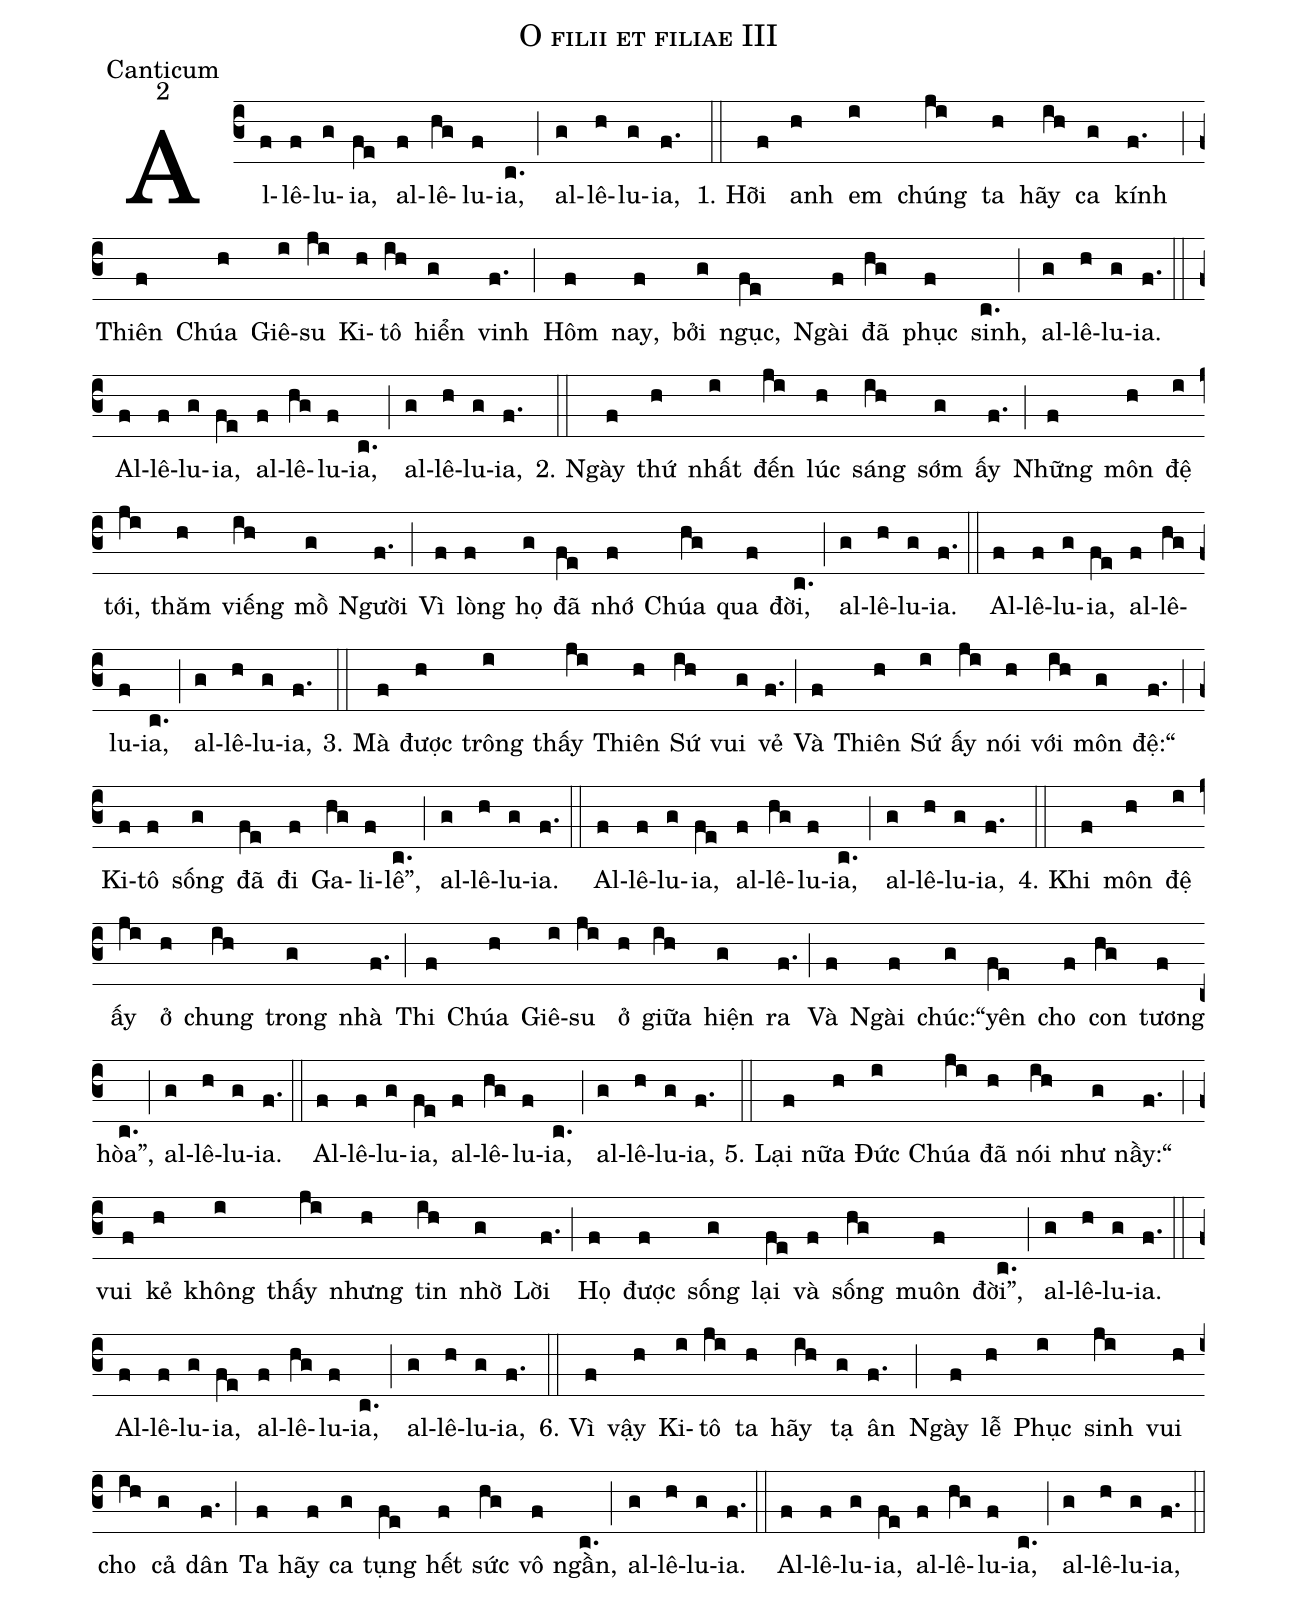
name:O filii et filiae III;
office-part:Canticum;
mode:2;
%%
(c3) Al-(f)lê-(f)lu-(g)ia,(fe) al-(f)lê-(hg)lu-(f)ia,(c.) (;)
al-(g)lê-(h)lu-(g)ia,(f.) (::)
1. Hỡi(f) anh(h) em(i) chúng(ji) ta(h) hãy(ih) ca(g) kính(f.) (;)
Thiên(f) Chúa(h) Giê-(i)su(ji) Ki-(h)tô(ih) hiển(g) vinh(f.) (;)
Hôm(f) nay,(f) bởi(g) ngục,(fe) Ngài(f) đã(hg) phục(f) sinh,(c.) (;) al-(g)lê-(h)lu-(g)ia.(f.) (::) Al-(f)lê-(f)lu-(g)ia,(fe) al-(f)lê-(hg)lu-(f)ia,(c.) (;)
al-(g)lê-(h)lu-(g)ia,(f.) (::)
2. Ngày(f) thứ(h) nhất(i) đến(ji) lúc(h) sáng(ih) sớm(g) ấy(f.) (;)
Những(f) môn(h) đệ(i) tới,(ji) thăm(h) viếng(ih) mồ(g) Người(f.) (;)
Vì(f) lòng(f) họ(g) đã(fe) nhớ(f) Chúa(hg) qua(f) đời,(c.) (;) al-(g)lê-(h)lu-(g)ia.(f.) (::) Al-(f)lê-(f)lu-(g)ia,(fe) al-(f)lê-(hg)lu-(f)ia,(c.) (;)
al-(g)lê-(h)lu-(g)ia,(f.) (::)
3. Mà(f) được(h) trông(i) thấy(ji) Thiên(h) Sứ(ih) vui(g) vẻ(f.) (;)
Và(f) Thiên(h) Sứ(i) ấy(ji) nói(h) với(ih) môn(g) đệ:“(f.) (;)Ki-(f)tô(f) sống(g) đã(fe) đi(f) Ga-(hg)li-(f)lê”,(c.) (;) al-(g)lê-(h)lu-(g)ia.(f.) (::) Al-(f)lê-(f)lu-(g)ia,(fe) al-(f)lê-(hg)lu-(f)ia,(c.) (;)
al-(g)lê-(h)lu-(g)ia,(f.) (::)
4. Khi(f) môn(h) đệ(i) ấy(ji) ở(h) chung(ih) trong(g) nhà(f.) (;)
Thi(f) Chúa(h) Giê-(i)su(ji) ở(h) giữa(ih) hiện(g) ra(f.) (;)
Và(f) Ngài(f) chúc:“(g)yên(fe) cho(f) con(hg) tương(f) hòa”,(c.) (;)al-(g)lê-(h)lu-(g)ia.(f.) (::) Al-(f)lê-(f)lu-(g)ia,(fe) al-(f)lê-(hg)lu-(f)ia,(c.) (;)
al-(g)lê-(h)lu-(g)ia,(f.) (::)
5. Lại(f) nữa(h) Đức(i) Chúa(ji) đã(h) nói(ih) như(g) nầy:“(f.) (;)vui(f) kẻ(h) không(i) thấy(ji) nhưng(h) tin(ih) nhờ(g) Lời(f.) (;)
Họ(f) được(f) sống(g) lại(fe) và(f) sống(hg) muôn(f) đời”,(c.) (;) al-(g)lê-(h)lu-(g)ia.(f.) (::) Al-(f)lê-(f)lu-(g)ia,(fe) al-(f)lê-(hg)lu-(f)ia,(c.) (;)
al-(g)lê-(h)lu-(g)ia,(f.) (::)
6. Vì(f) vậy(h) Ki-(i)tô(ji) ta(h) hãy(ih) tạ(g) ân(f.) (;)
Ngày(f) lễ(h) Phục(i) sinh(ji) vui(h) cho(ih) cả(g) dân(f.) (;)
Ta(f) hãy(f) ca(g) tụng(fe) hết(f) sức(hg) vô(f) ngần,(c.) (;) al-(g)lê-(h)lu-(g)ia.(f.) (::) Al-(f)lê-(f)lu-(g)ia,(fe) al-(f)lê-(hg)lu-(f)ia,(c.) (;)
al-(g)lê-(h)lu-(g)ia,(f.) (::)
